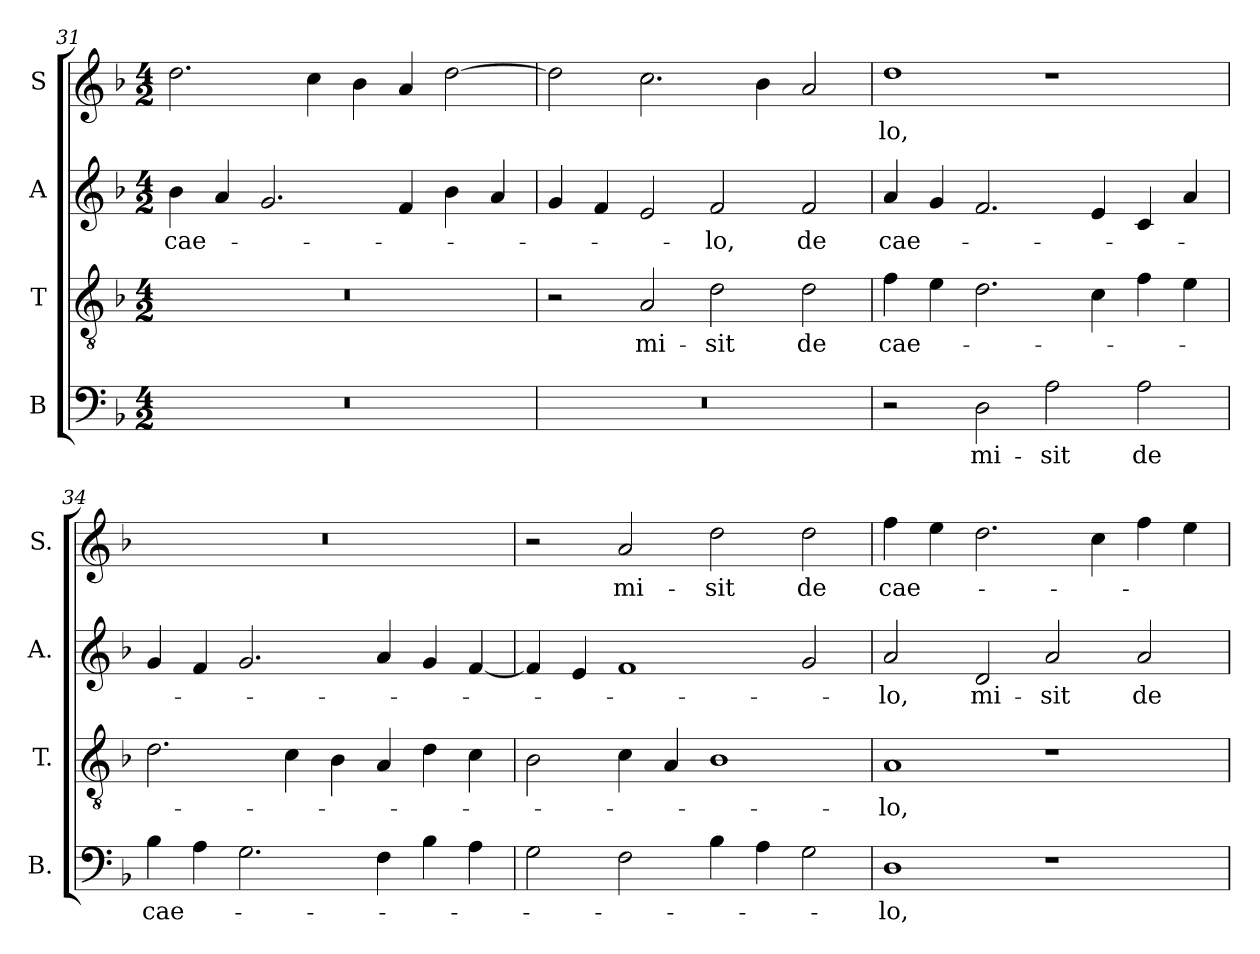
**kern	**text	**kern	**text	**kern	**text	**kern	**text
*part4	*part4	*part3	*part3	*part2	*part2	*part1	*part1
*staff4	*staff4	*staff3	*staff3	*staff2	*staff2	*staff1	*staff1
*I"B	*	*I"T	*	*I"A	*	*I"S	*
*I'B.	*	*I'T.	*	*I'A.	*	*I'S.	*
*clefF4	*	*clefGv2	*	*clefG2	*	*clefG2	*
*	*	*ITrd7c12	*	*	*	*	*
*k[b-]	*	*k[b-]	*	*k[b-]	*	*k[b-]	*
*F:	*	*F:	*	*F:	*	*F:	*
*M4/2	*	*M4/2	*	*M4/2	*	*M4/2	*
=31	=31	=31	=31	=31	=31	=31	=31
!LO:N:vis=1	!	!LO:N:vis=1	!	!	!	!	!
!	!	!	!	!	!LO:LY:b:color=#000000	!	!
0r	.	0r	.	4b-i\	cae-	2.ddi\	.
.	.	.	.	4ai/	.	.	.
.	.	.	.	2.gi/	.	.	.
.	.	.	.	.	.	4cci\	.
.	.	.	.	.	.	4b-i\	.
.	.	.	.	4fi/	.	4ai/	.
.	.	.	.	4b-i\	.	[2ddi\	.
.	.	.	.	4ai/	.	.	.
=32	=32	=32	=32	=32	=32	=32	=32
!LO:N:vis=1	!	!	!	!	!	!	!
0r	.	2r	.	4gi/	.	2ddi\]	.
.	.	.	.	4fi/	.	.	.
!	!	!	!LO:LY:b:color=#000000	!	!	!	!
.	.	2AAi/	mi-	2ei/	.	2.cci\	.
!	!	!	!LO:LY:b:color=#000000	!	!	!	!
!	!	!	!	!	!LO:LY:b:color=#000000	!	!
.	.	2Di\	-sit	2fi/	-lo,	.	.
.	.	.	.	.	.	4b-i\	.
!	!	!	!LO:LY:b:color=#000000	!	!	!	!
!	!	!	!	!	!LO:LY:b:color=#000000	!	!
.	.	2Di\	de	2fi/	de	2ai/	.
=33	=33	=33	=33	=33	=33	=33	=33
!	!	!	!LO:LY:b:color=#000000	!	!	!	!
!	!	!	!	!	!LO:LY:b:color=#000000	!	!
!	!	!	!	!	!	!	!LO:LY:b:color=#000000
2r	.	4Fi\	cae-	4ai/	cae-	1ddi	-lo,
.	.	4Ei\	.	4gi/	.	.	.
!	!LO:LY:b:color=#000000	!	!	!	!	!	!
2Di\	mi-	2.Di\	.	2.fi/	.	.	.
!	!LO:LY:b:color=#000000	!	!	!	!	!	!
2Ai\	-sit	.	.	.	.	1r	.
.	.	4Ci\	.	4ei/	.	.	.
!	!LO:LY:b:color=#000000	!	!	!	!	!	!
2Ai\	de	4Fi\	.	4ci/	.	.	.
.	.	4Ei\	.	4ai/	.	.	.
!!LO:PB:g=z
=34	=34	=34	=34	=34	=34	=34	=34
!	!LO:LY:b:color=#000000	!	!	!	!	!LO:N:vis=1	!
4B-i\	cae-	2.Di\	.	4gi/	.	0r	.
4Ai\	.	.	.	4fi/	.	.	.
2.Gi\	.	.	.	2.gi/	.	.	.
.	.	4Ci\	.	.	.	.	.
.	.	4BB-i\	.	.	.	.	.
4Fi\	.	4AAi/	.	4ai/	.	.	.
4B-i\	.	4Di\	.	4gi/	.	.	.
4Ai\	.	4Ci\	.	[4fi/	.	.	.
=35	=35	=35	=35	=35	=35	=35	=35
2Gi\	.	2BB-i\	.	4fi/]	.	2r	.
.	.	.	.	4ei/	.	.	.
!	!	!	!	!	!	!	!LO:LY:b:color=#000000
2Fi\	.	4Ci\	.	1fi	.	2ai/	mi-
.	.	4AAi/	.	.	.	.	.
!	!	!	!	!	!	!	!LO:LY:b:color=#000000
4B-i\	.	1BB-i	.	.	.	2ddi\	-sit
4Ai\	.	.	.	.	.	.	.
!	!	!	!	!	!	!	!LO:LY:b:color=#000000
2Gi\	.	.	.	2gi/	.	2ddi\	de
=36	=36	=36	=36	=36	=36	=36	=36
!	!LO:LY:b:color=#000000	!	!	!	!	!	!
!	!	!	!LO:LY:b:color=#000000	!	!	!	!
!	!	!	!	!	!LO:LY:b:color=#000000	!	!
!	!	!	!	!	!	!	!LO:LY:b:color=#000000
1Di	-lo,	1AAi	-lo,	2ai/	-lo,	4ffi\	cae-
.	.	.	.	.	.	4eei\	.
!	!	!	!	!	!LO:LY:b:color=#000000	!	!
.	.	.	.	2di/	mi-	2.ddi\	.
!	!	!	!	!	!LO:LY:b:color=#000000	!	!
1r	.	1r	.	2ai/	-sit	.	.
.	.	.	.	.	.	4cci\	.
!	!	!	!	!	!LO:LY:b:color=#000000	!	!
.	.	.	.	2ai/	de	4ffi\	.
.	.	.	.	.	.	4eei\	.
=	=	=	=	=	=	=	=
*-	*-	*-	*-	*-	*-	*-	*-
